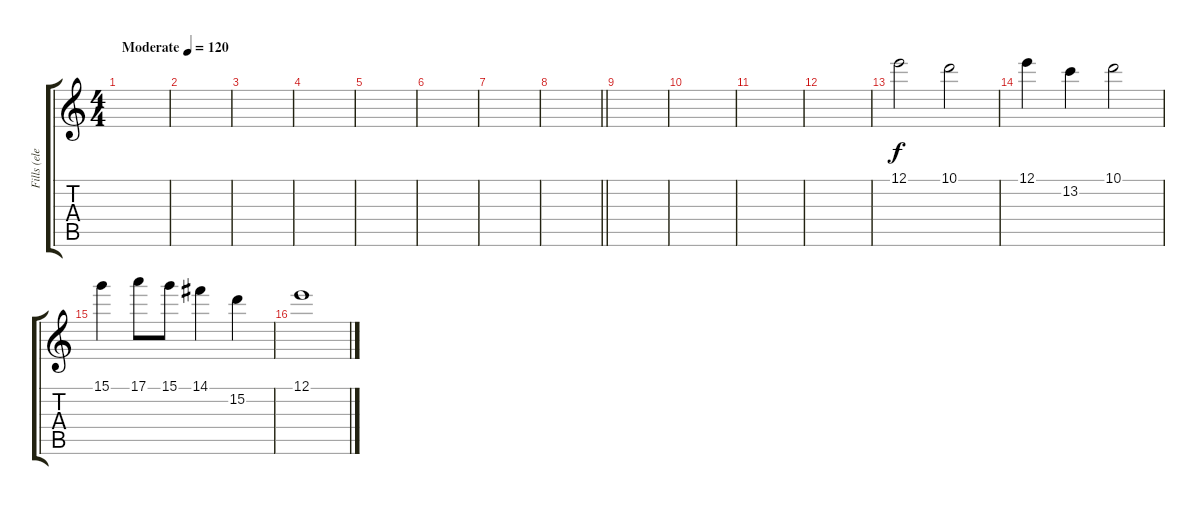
\track ("Fills (electric)" "Fills (ele") {instrument overdrivenguitar}
\staff {score tabs}
\tuning (E4 B3 G3 D3 A2 E2) {hide}
\ts (4 4)
\tempo (120 "Moderate")
\clef g2
\ks c
|
|
|
|
|
|
|
\barLineRight lightlight
|
|
|
|
|
12.1.2 10.1.2 |
12.1.4 13.2.4 10.1.2 |
15.1.4 17.1.8 15.1.8 14.1.4 15.2.4 |
12.1.1{volume 0}
